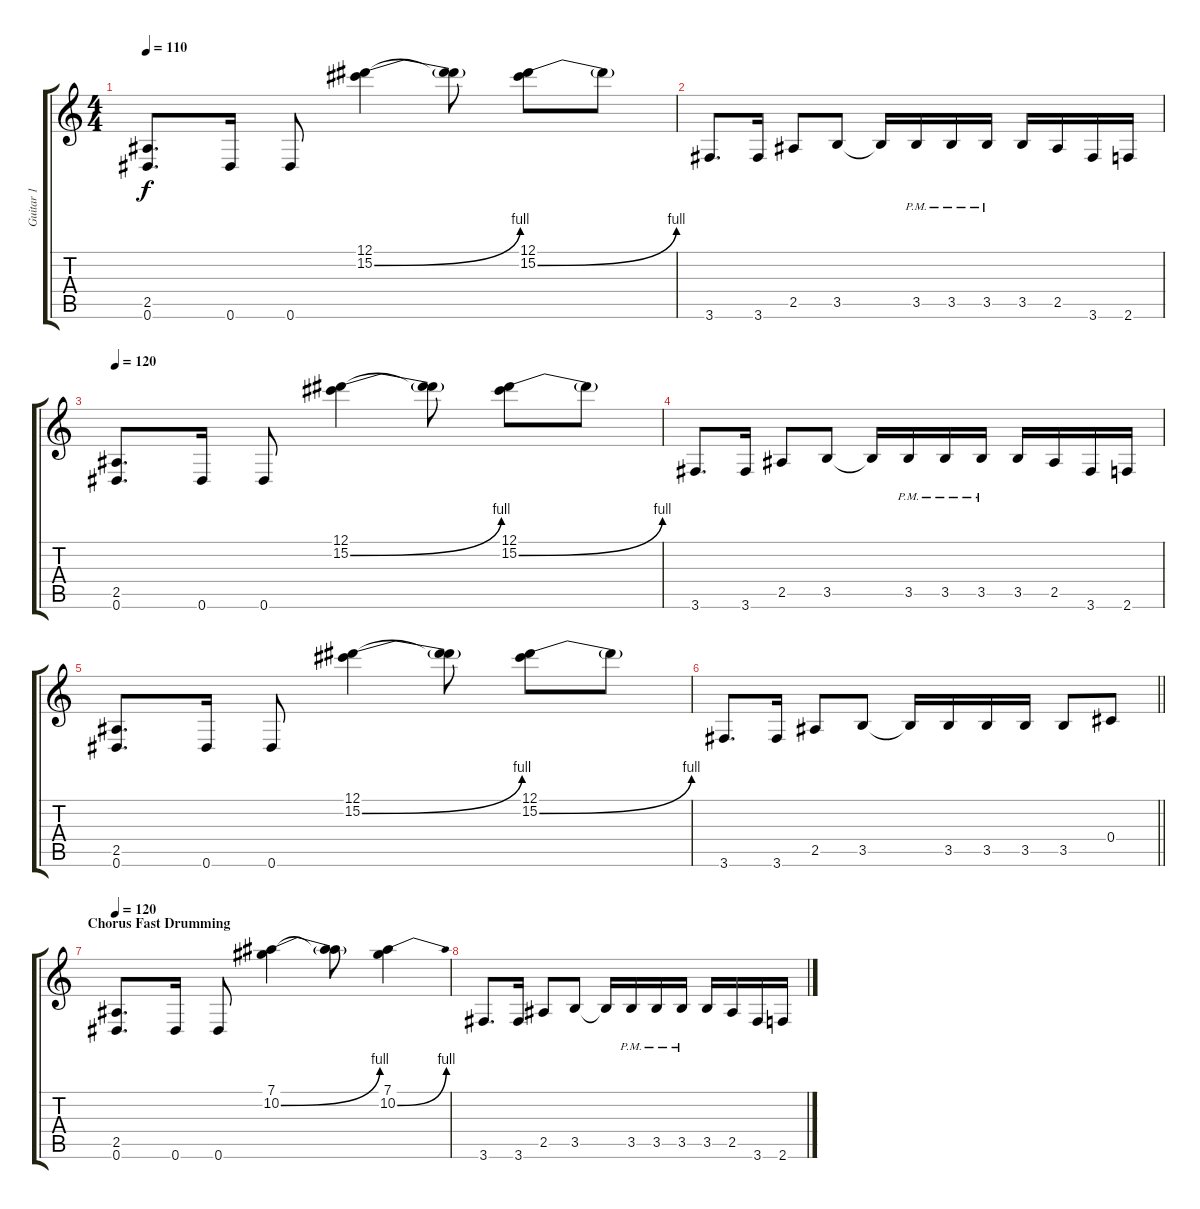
\track ("Guitar 1" "Guitar 1") {instrument distortionguitar}
\staff {score tabs}
\tuning (Eb4 Bb3 Gb3 Db3 Ab2 Eb2) {hide}
\ts (4 4)
\tempo 110
\clef g2
\ks c
(2.5 0.6).8{d dy f} 0.6.16 0.6.8 (12.1 15.2{be (bend 0 0 60 4)}).4 (12.1{t} 15.2{t}).8 (12.1 15.2{be (bend 0 0 60 4)}).8 15.2{t}.8 |
3.6.8{d} 3.6.16 2.5.8 3.5.8 3.5{t}.16 3.5{pm}.16 3.5{pm}.16 3.5{pm}.16 3.5.16 2.5.16 3.6.16 2.6.16 |
\tempo 120
(2.5 0.6).8{d} 0.6.16 0.6.8 (12.1 15.2{be (bend 0 0 60 4)}).4 (12.1{t} 15.2{t}).8 (12.1 15.2{be (bend 0 0 60 4)}).8 15.2{t}.8 |
3.6.8{d} 3.6.16 2.5.8 3.5.8 3.5{t}.16 3.5{pm}.16 3.5{pm}.16 3.5{pm}.16 3.5.16 2.5.16 3.6.16 2.6.16 |
(2.5 0.6).8{d} 0.6.16 0.6.8 (12.1 15.2{be (bend 0 0 60 4)}).4 (12.1{t} 15.2{t}).8 (12.1 15.2{be (bend 0 0 60 4)}).8 15.2{t}.8 |
\barLineRight lightlight
3.6.8{d} 3.6.16 2.5.8 3.5.8 3.5{t}.16 3.5.16 3.5.16 3.5.16 3.5.8 0.4.8 |
\section ("" "Chorus Fast Drumming")
\tempo 120
(2.5 0.6).8{d instrument distortionguitar} 0.6.16 0.6.8 (7.1 10.2{be (bend 0 0 60 4)}).4 (7.1{t} 10.2{t}).8 (7.1 10.2{be (bend 0 0 60 4)}).4 |
3.6.8{d} 3.6.16 2.5.8 3.5.8 3.5{t}.16 3.5{pm}.16 3.5{pm}.16 3.5{pm}.16 3.5.16 2.5.16 3.6.16 2.6.16
